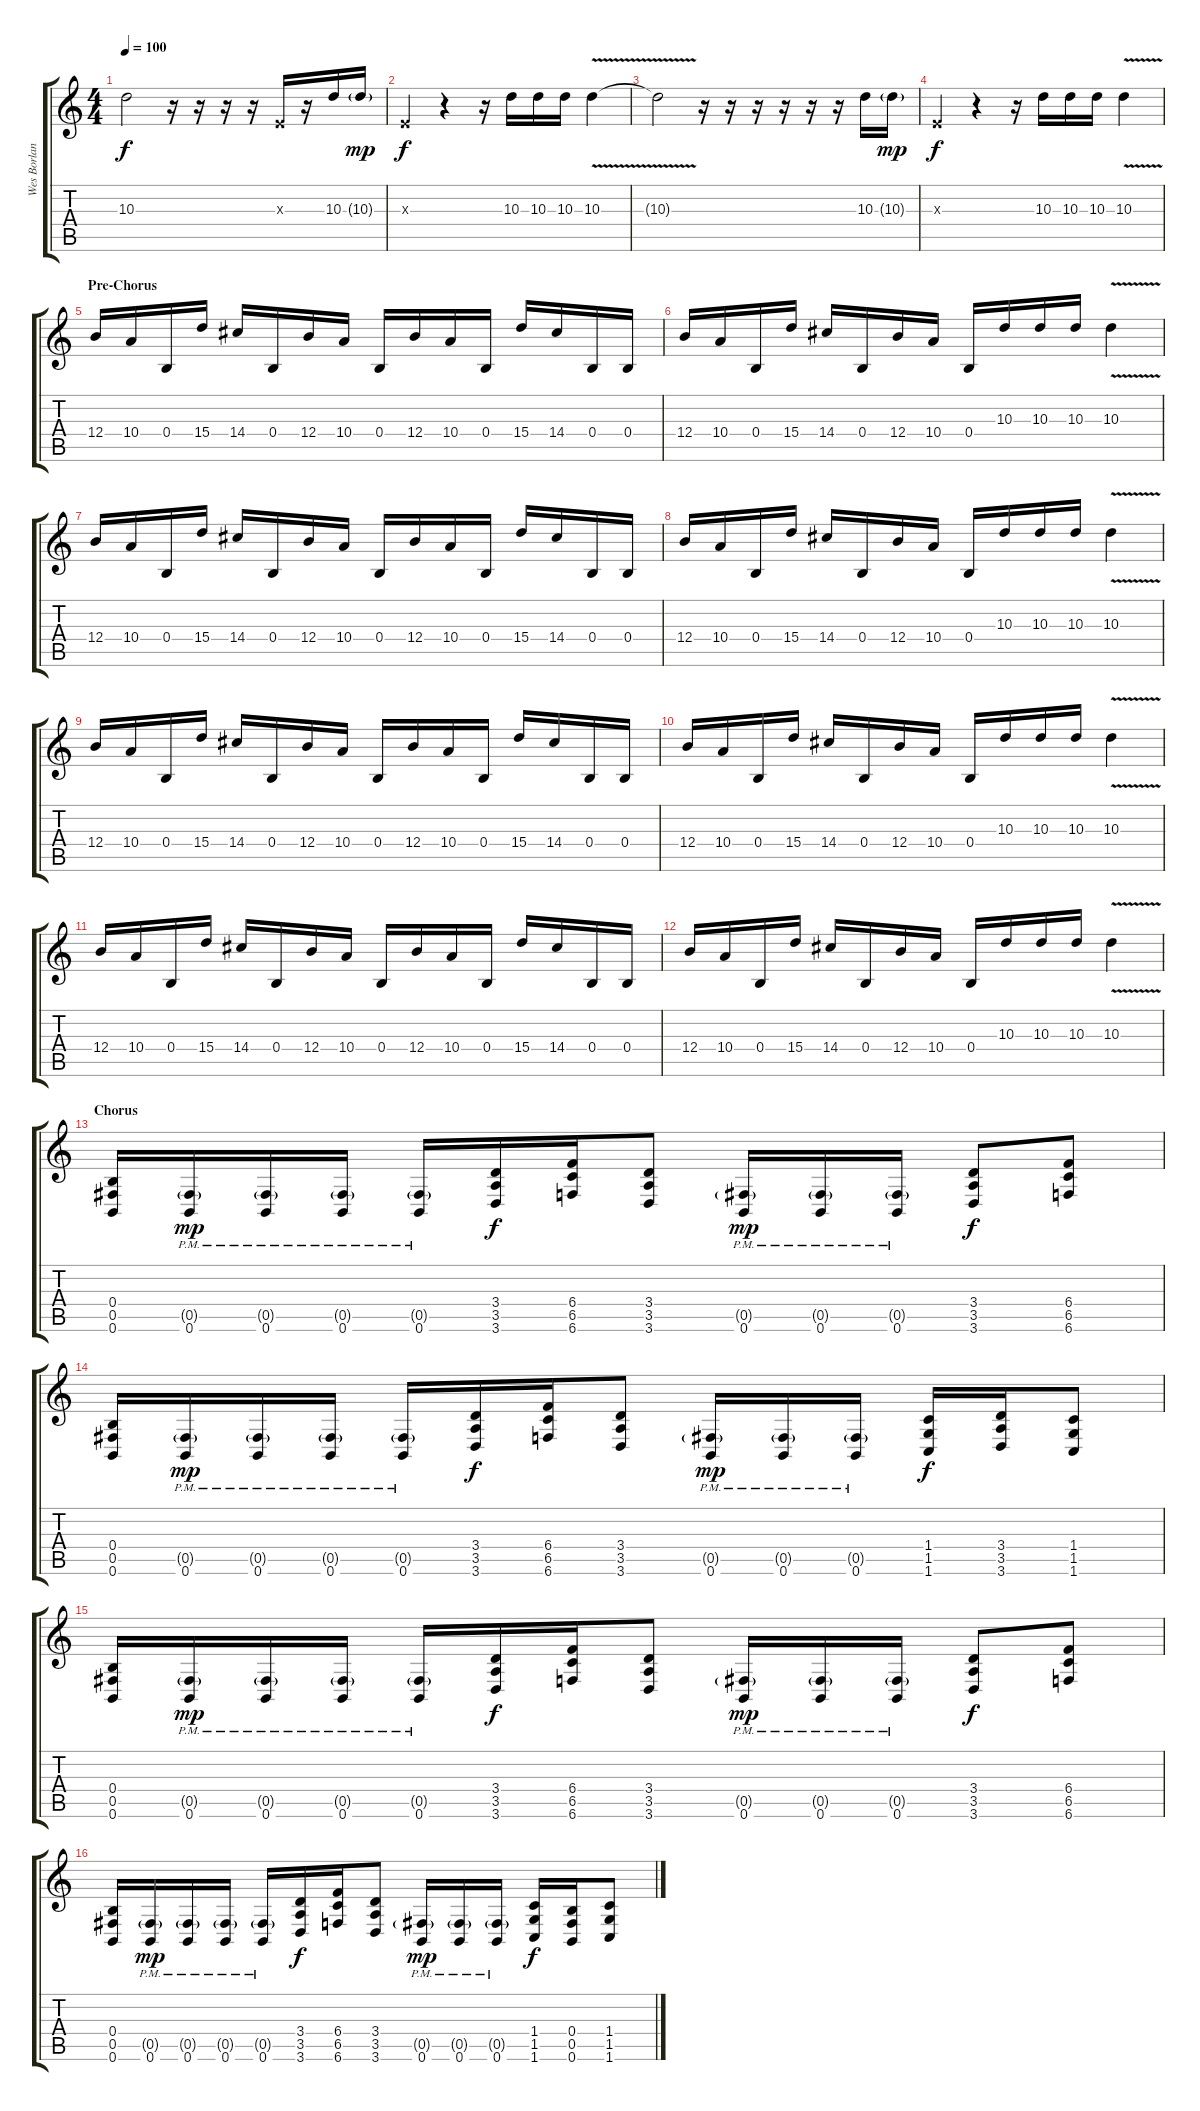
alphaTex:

\track ("Wes Borland" "Wes Borlan") {instrument overdrivenguitar}
\staff {score tabs}
\tuning (Db4 Ab3 E3 B2 Gb2 B1) {hide}
\ts (4 4)
\tempo 100
\clef g2
\ks c
10.3{t}.2{dy f} r.16 r.16 r.16 r.16 0.3{x}.16 r.16 10.3.16 10.3{g}.16{dy mp} |
0.3{x}.4{dy f} r.4 r.16 10.3.16 10.3.16 10.3.16 10.3{v}.4 |
10.3{t}.2 r.16 r.16 r.16 r.16 r.16 r.16 10.3.16 10.3{g}.16{dy mp} |
0.3{x}.4{dy f} r.4 r.16 10.3.16 10.3.16 10.3.16 10.3{v}.4 |
\section ("" "Pre-Chorus")
12.4.16 10.4.16 0.4.16 15.4.16 14.4.16 0.4.16 12.4.16 10.4.16 0.4.16 12.4.16 10.4.16 0.4.16 15.4.16 14.4.16 0.4.16 0.4.16 |
12.4.16 10.4.16 0.4.16 15.4.16 14.4.16 0.4.16 12.4.16 10.4.16 0.4.16 10.3.16 10.3.16 10.3.16 10.3{v}.4 |
12.4.16 10.4.16 0.4.16 15.4.16 14.4.16 0.4.16 12.4.16 10.4.16 0.4.16 12.4.16 10.4.16 0.4.16 15.4.16 14.4.16 0.4.16 0.4.16 |
12.4.16 10.4.16 0.4.16 15.4.16 14.4.16 0.4.16 12.4.16 10.4.16 0.4.16 10.3.16 10.3.16 10.3.16 10.3{v}.4 |
12.4.16 10.4.16 0.4.16 15.4.16 14.4.16 0.4.16 12.4.16 10.4.16 0.4.16 12.4.16 10.4.16 0.4.16 15.4.16 14.4.16 0.4.16 0.4.16 |
12.4.16 10.4.16 0.4.16 15.4.16 14.4.16 0.4.16 12.4.16 10.4.16 0.4.16 10.3.16 10.3.16 10.3.16 10.3{v}.4 |
12.4.16 10.4.16 0.4.16 15.4.16 14.4.16 0.4.16 12.4.16 10.4.16 0.4.16 12.4.16 10.4.16 0.4.16 15.4.16 14.4.16 0.4.16 0.4.16 |
12.4.16 10.4.16 0.4.16 15.4.16 14.4.16 0.4.16 12.4.16 10.4.16 0.4.16 10.3.16 10.3.16 10.3.16 10.3{v}.4 |
\section ("" "Chorus")
(0.4 0.5 0.6).16 (0.5{g pm} 0.6{pm}).16{dy mp} (0.5{g pm} 0.6{pm}).16 (0.5{g pm} 0.6{pm}).16 (0.5{g pm} 0.6{pm}).16 (3.4 3.5 3.6).16{dy f} (6.4 6.5 6.6).16 (3.4 3.5 3.6).8 (0.5{g pm} 0.6{pm}).16{dy mp} (0.5{g pm} 0.6{pm}).16 (0.5{g pm} 0.6{pm}).16 (3.4 3.5 3.6).8{dy f} (6.4 6.5 6.6).8 |
(0.4 0.5 0.6).16 (0.5{g pm} 0.6{pm}).16{dy mp} (0.5{g pm} 0.6{pm}).16 (0.5{g pm} 0.6{pm}).16 (0.5{g pm} 0.6{pm}).16 (3.4 3.5 3.6).16{dy f} (6.4 6.5 6.6).16 (3.4 3.5 3.6).8 (0.5{g pm} 0.6{pm}).16{dy mp} (0.5{g pm} 0.6{pm}).16 (0.5{g pm} 0.6{pm}).16 (1.4 1.5 1.6).16{dy f} (3.4 3.5 3.6).16 (1.4 1.5 1.6).8 |
(0.4 0.5 0.6).16 (0.5{g pm} 0.6{pm}).16{dy mp} (0.5{g pm} 0.6{pm}).16 (0.5{g pm} 0.6{pm}).16 (0.5{g pm} 0.6{pm}).16 (3.4 3.5 3.6).16{dy f} (6.4 6.5 6.6).16 (3.4 3.5 3.6).8 (0.5{g pm} 0.6{pm}).16{dy mp} (0.5{g pm} 0.6{pm}).16 (0.5{g pm} 0.6{pm}).16 (3.4 3.5 3.6).8{dy f} (6.4 6.5 6.6).8 |
(0.4 0.5 0.6).16 (0.5{g pm} 0.6{pm}).16{dy mp} (0.5{g pm} 0.6{pm}).16 (0.5{g pm} 0.6{pm}).16 (0.5{g pm} 0.6{pm}).16 (3.4 3.5 3.6).16{dy f} (6.4 6.5 6.6).16 (3.4 3.5 3.6).8 (0.5{g pm} 0.6{pm}).16{dy mp} (0.5{g pm} 0.6{pm}).16 (0.5{g pm} 0.6{pm}).16 (1.4 1.5 1.6).16{dy f} (0.4 0.5 0.6).16 (1.4 1.5 1.6).8
